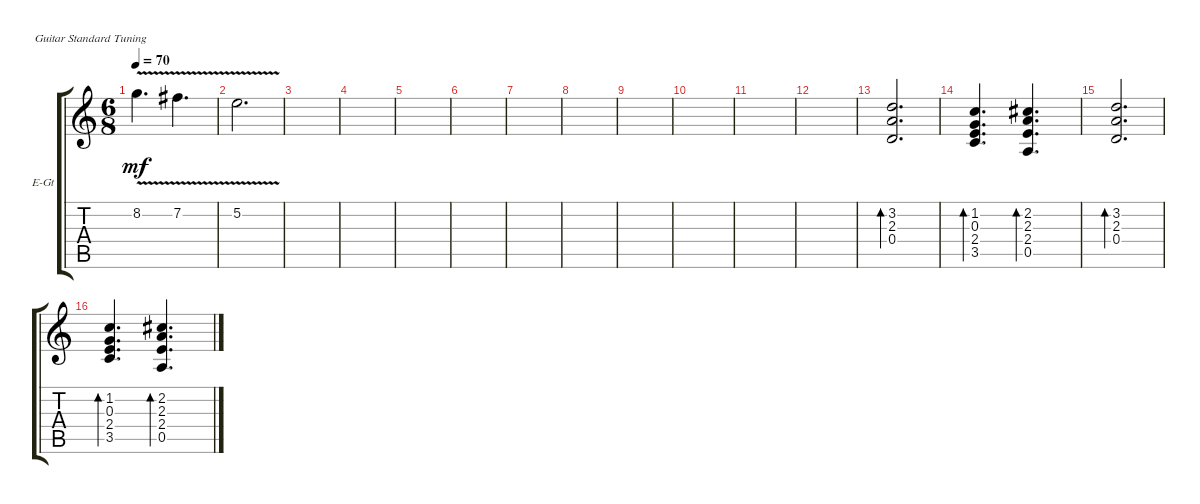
\defaultSystemsLayout 4
\bracketExtendMode groupsimilarinstruments
\firstSystemTrackNameOrientation horizontal
\otherSystemsTrackNameOrientation horizontal
\track ("Electric Guitar" "E-Gt") {instrument distortionguitar}
\staff {score tabs}
\tuning (E4 B3 G3 D3 A2 E2)
\ts (6 8)
\tempo 70
\clef g2
\ks c
8.2{v}.4{d dy mf} 7.2{v}.4{d} |
5.2{v}.2{d} |
|
|
|
|
|
|
|
|
|
|
(0.4 2.3 3.2).2{d bd 30} |
(3.5 2.4 0.3 1.2).4{d bd 30} (2.2 2.3 2.4 0.5).4{d bd 30} |
(0.4 2.3 3.2).2{d bd 30} |
(3.5 2.4 0.3 1.2).4{d bd 30} (2.2 2.3 2.4 0.5).4{d bd 30}
